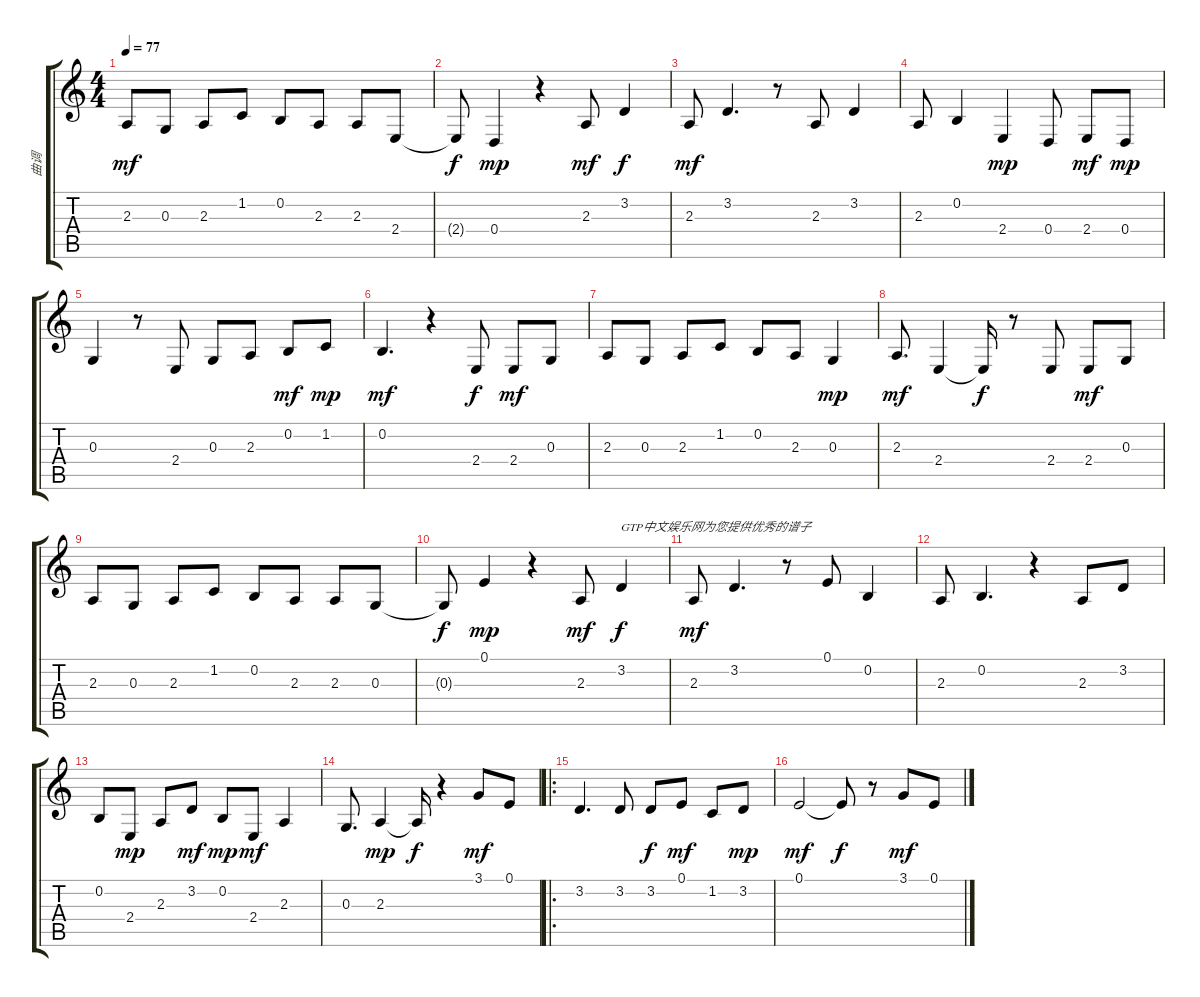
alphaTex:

\track ("曲调" "曲调") {instrument choiraahs}
\staff {score tabs}
\tuning (E4 B3 G3 D3 A2 E2) {hide}
\ts (4 4)
\tempo 77
\clef g2
\ks c
2.3.8{dy mf} 0.3.8 2.3.8 1.2.8 0.2.8 2.3.8 2.3.8 2.4.8 |
2.4{t}.8{dy f} 0.4.4{dy mp} r.4 2.3.8{dy mf} 3.2.4{dy f} |
2.3.8{dy mf} 3.2.4{d} r.8 2.3.8 3.2.4 |
2.3.8 0.2.4 2.4.4{dy mp} 0.4.8 2.4.8{dy mf} 0.4.8{dy mp} |
0.3.4 r.8 2.4.8 0.3.8 2.3.8 0.2.8{dy mf} 1.2.8{dy mp} |
0.2.4{d dy mf} r.4 2.4.8{dy f} 2.4.8{dy mf} 0.3.8 |
2.3.8 0.3.8 2.3.8 1.2.8 0.2.8 2.3.8 0.3.4{dy mp} |
2.3.8{d dy mf} 2.4.4 2.4{t}.16{dy f} r.8 2.4.8 2.4.8{dy mf} 0.3.8 |
2.3.8 0.3.8 2.3.8 1.2.8 0.2.8 2.3.8 2.3.8 0.3.8 |
0.3{t}.8{dy f} 0.1.4{dy mp} r.4 2.3.8{dy mf} 3.2.4{txt "GTP中文娱乐网为您提供优秀的谱子" dy f} |
2.3.8{dy mf} 3.2.4{d} r.8 0.1.8 0.2.4 |
2.3.8 0.2.4{d} r.4 2.3.8 3.2.8 |
0.2.8 2.4.8{dy mp} 2.3.8 3.2.8{dy mf} 0.2.8{dy mp} 2.4.8{dy mf} 2.3.4 |
0.3.8{d} 2.3.4{dy mp} 2.3{t}.16{dy f} r.4 3.1.8{dy mf} 0.1.8 |
\ro
3.2.4{d} 3.2.8 3.2.8{dy f} 0.1.8{dy mf} 1.2.8 3.2.8{dy mp} |
0.1.2{dy mf} 0.1{t}.8{dy f} r.8 3.1.8{dy mf} 0.1.8
